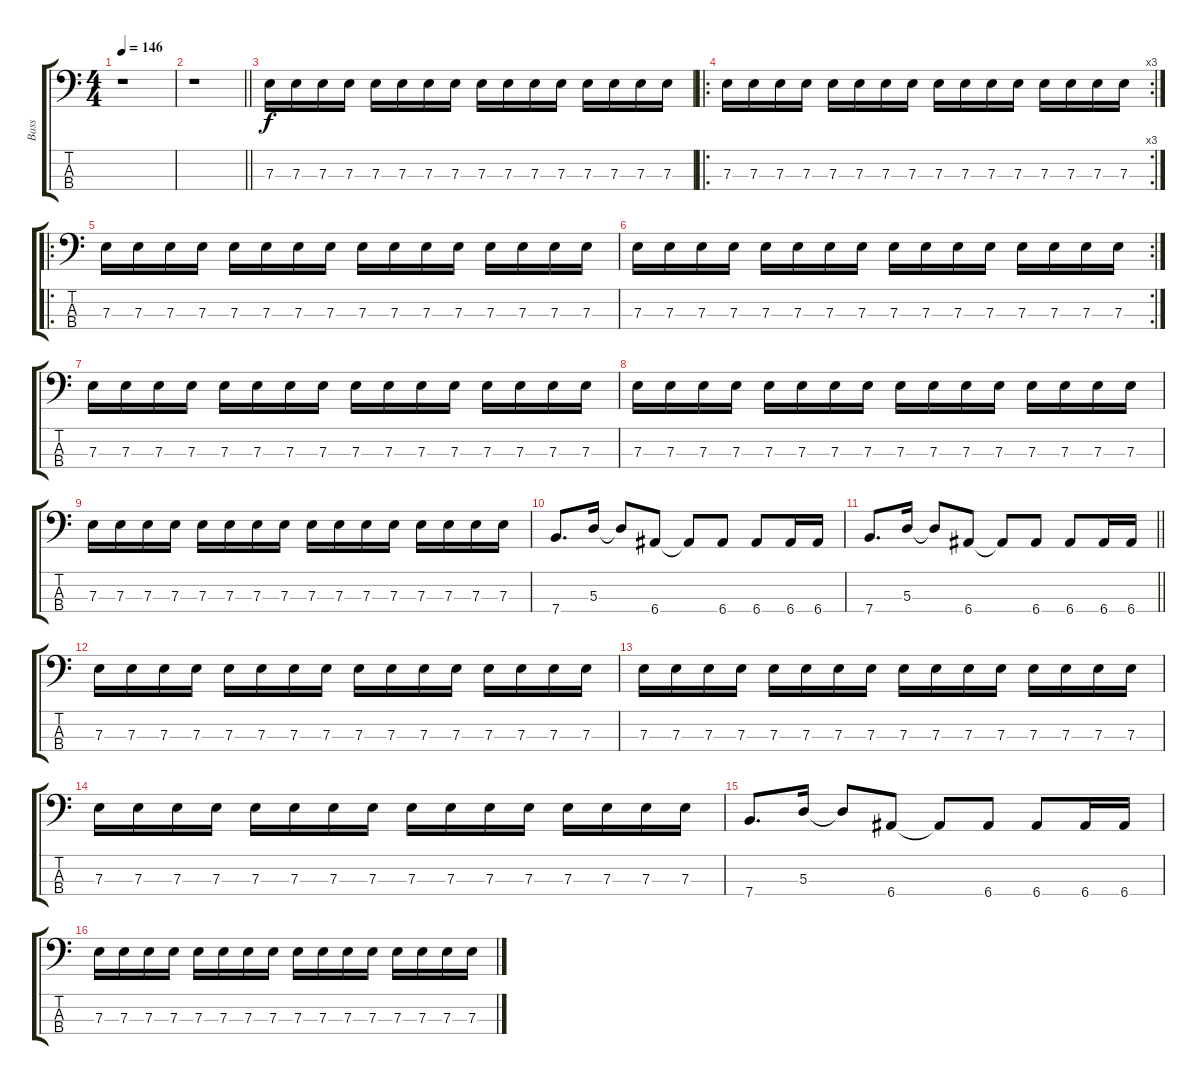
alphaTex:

\track ("Bass" "Bass") {instrument electricbassfinger}
\staff {score tabs}
\tuning (G2 D2 A1 E1) {hide}
\ts (4 4)
\tempo 146
\clef f4
\ks c
r.1{dy f instrument electricbassfinger} |
\barLineRight lightlight
r.1 |
7.3.16 7.3.16 7.3.16 7.3.16 7.3.16 7.3.16 7.3.16 7.3.16 7.3.16 7.3.16 7.3.16 7.3.16 7.3.16 7.3.16 7.3.16 7.3.16 |
\ro
\rc 3
7.3.16 7.3.16 7.3.16 7.3.16 7.3.16 7.3.16 7.3.16 7.3.16 7.3.16 7.3.16 7.3.16 7.3.16 7.3.16 7.3.16 7.3.16 7.3.16 |
\ro
7.3.16 7.3.16 7.3.16 7.3.16 7.3.16 7.3.16 7.3.16 7.3.16 7.3.16 7.3.16 7.3.16 7.3.16 7.3.16 7.3.16 7.3.16 7.3.16 |
\rc 2
7.3.16 7.3.16 7.3.16 7.3.16 7.3.16 7.3.16 7.3.16 7.3.16 7.3.16 7.3.16 7.3.16 7.3.16 7.3.16 7.3.16 7.3.16 7.3.16 |
7.3.16 7.3.16 7.3.16 7.3.16 7.3.16 7.3.16 7.3.16 7.3.16 7.3.16 7.3.16 7.3.16 7.3.16 7.3.16 7.3.16 7.3.16 7.3.16 |
7.3.16 7.3.16 7.3.16 7.3.16 7.3.16 7.3.16 7.3.16 7.3.16 7.3.16 7.3.16 7.3.16 7.3.16 7.3.16 7.3.16 7.3.16 7.3.16 |
7.3.16 7.3.16 7.3.16 7.3.16 7.3.16 7.3.16 7.3.16 7.3.16 7.3.16 7.3.16 7.3.16 7.3.16 7.3.16 7.3.16 7.3.16 7.3.16 |
7.4.8{d} 5.3.16 5.3{t}.8 6.4.8 6.4{t}.8 6.4.8 6.4.8 6.4.16 6.4.16 |
\barLineRight lightlight
7.4.8{d} 5.3.16 5.3{t}.8 6.4.8 6.4{t}.8 6.4.8 6.4.8 6.4.16 6.4.16 |
7.3.16 7.3.16 7.3.16 7.3.16 7.3.16 7.3.16 7.3.16 7.3.16 7.3.16 7.3.16 7.3.16 7.3.16 7.3.16 7.3.16 7.3.16 7.3.16 |
7.3.16 7.3.16 7.3.16 7.3.16 7.3.16 7.3.16 7.3.16 7.3.16 7.3.16 7.3.16 7.3.16 7.3.16 7.3.16 7.3.16 7.3.16 7.3.16 |
7.3.16 7.3.16 7.3.16 7.3.16 7.3.16 7.3.16 7.3.16 7.3.16 7.3.16 7.3.16 7.3.16 7.3.16 7.3.16 7.3.16 7.3.16 7.3.16 |
7.4.8{d} 5.3.16 5.3{t}.8 6.4.8 6.4{t}.8 6.4.8 6.4.8 6.4.16 6.4.16 |
7.3.16 7.3.16 7.3.16 7.3.16 7.3.16 7.3.16 7.3.16 7.3.16 7.3.16 7.3.16 7.3.16 7.3.16 7.3.16 7.3.16 7.3.16 7.3.16
